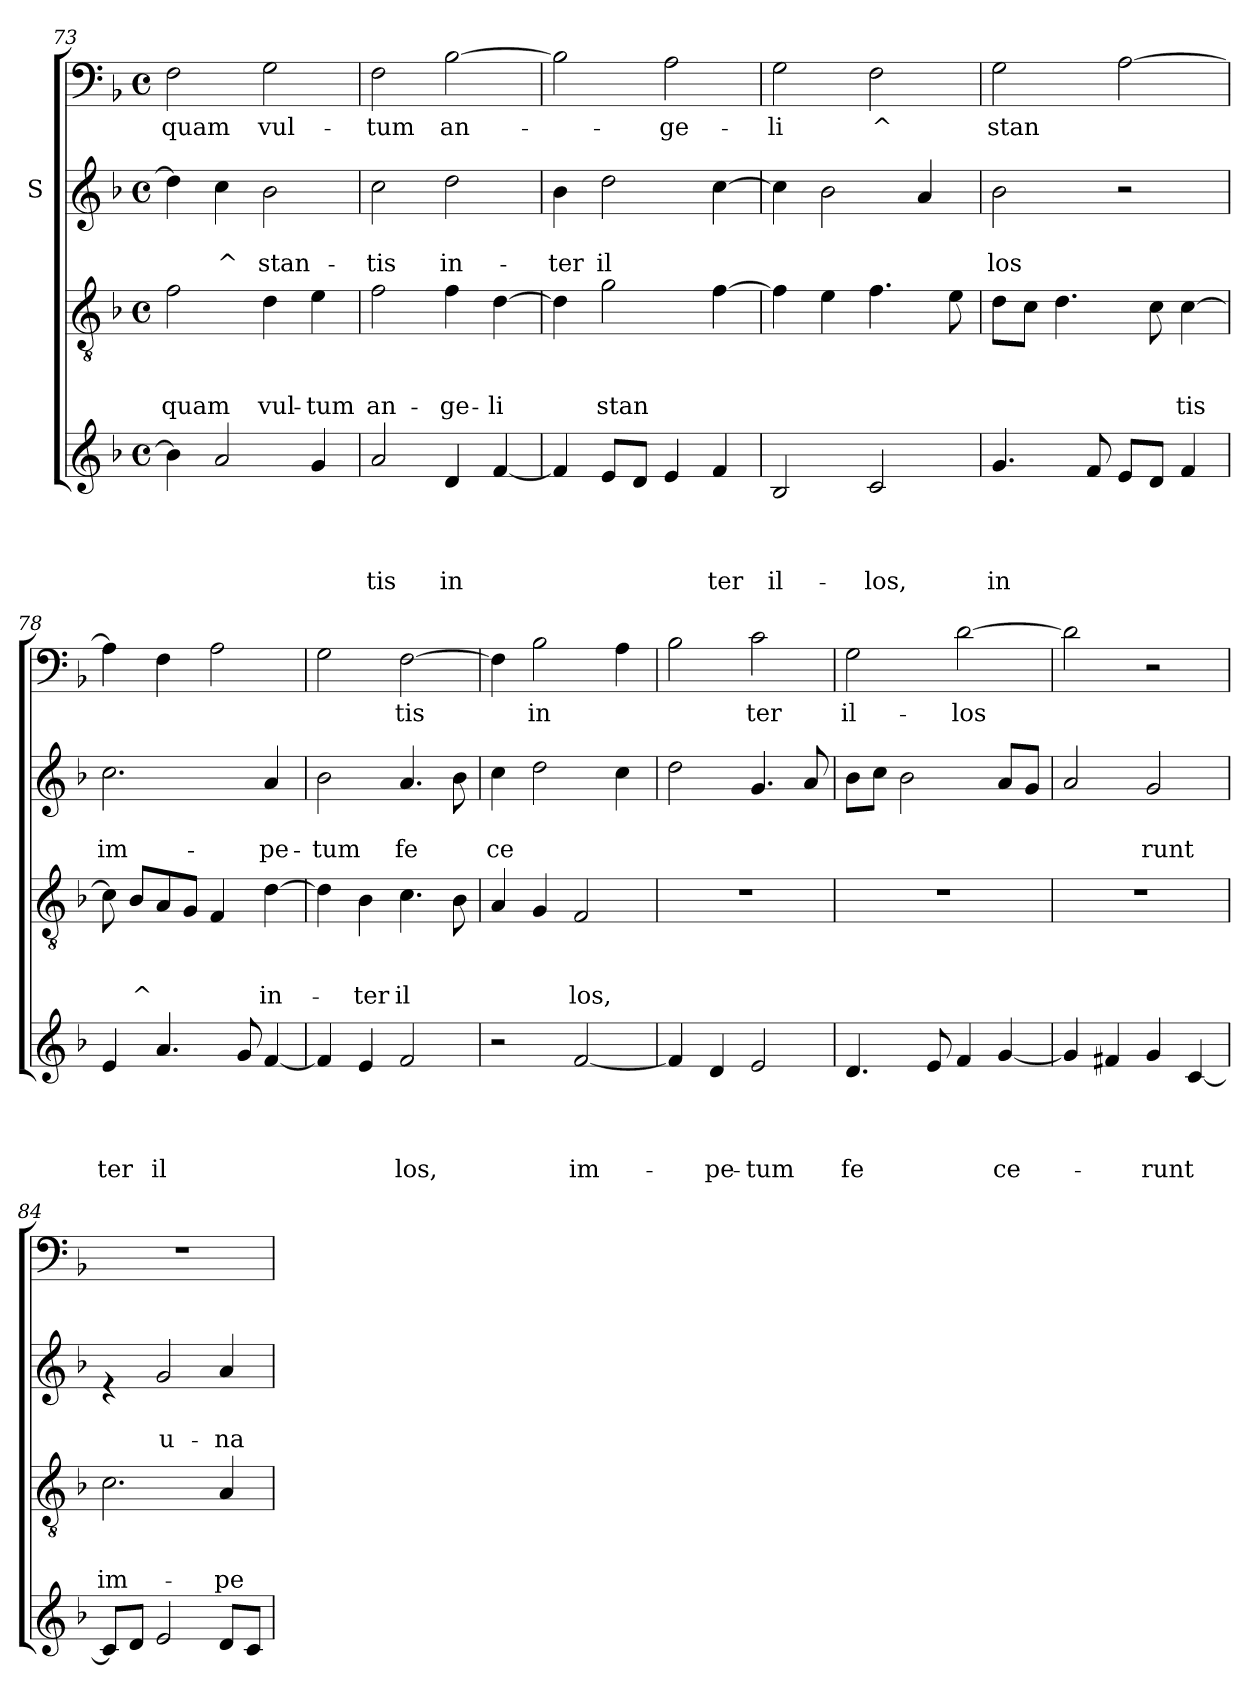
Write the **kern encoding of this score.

**kern	**text	**text	**text	**text	**kern	**text	**text	**text	**kern	**text	**text	**kern	**text
*part4	*part4	*part4	*part4	*part4	*part3	*part3	*part3	*part3	*part2	*part2	*part2	*part1	*part1
*staff4	*staff4	*staff4	*staff4	*staff4	*staff3	*staff3	*staff3	*staff3	*staff2	*staff2	*staff2	*staff1	*staff1
*	*	*	*	*	*	*	*	*	*I"S	*	*	*	*
*clefG2	*	*	*	*	*clefGv2	*	*	*	*clefG2	*	*	*clefF4	*
*k[b-]	*	*	*	*	*k[b-]	*	*	*	*k[b-]	*	*	*k[b-]	*
*F:	*	*	*	*	*F:	*	*	*	*F:	*	*	*F:	*
*M4/4	*	*	*	*	*M4/4	*	*	*	*M4/4	*	*	*M4/4	*
*met(c)	*	*	*	*	*met(c)	*	*	*	*met(c)	*	*	*met(c)	*
=73	=73	=73	=73	=73	=73	=73	=73	=73	=73	=73	=73	=73	=73
!	!	!	!	!	!	!	!	!LO:LY:b	!	!	!	!	!LO:LY:b
4b-\]	.	.	.	.	2f\	.	.	-quam	4dd\]	.	.	2F\	-quam
!	!	!	!	!	!	!	!	!	!	!	!LO:LY:b	!	!
2a/	.	.	.	.	.	.	.	.	4cc\	.	^	.	.
!	!	!	!	!	!	!	!	!LO:LY:b	!	!	!LO:LY:b	!	!LO:LY:b
.	.	.	.	.	4d\	.	.	vul-	2b-\	.	stan-	2G\	vul-
!	!	!	!	!	!	!	!	!LO:LY:b	!	!	!	!	!
4g/	.	.	.	.	4e\	.	.	-tum	.	.	.	.	.
=74	=74	=74	=74	=74	=74	=74	=74	=74	=74	=74	=74	=74	=74
!	!	!	!	!LO:LY:b	!	!	!	!LO:LY:b	!	!	!LO:LY:b	!	!LO:LY:b
2a/	.	.	.	-tis	2f\	.	.	an-	2cc\	.	-tis	2F\	-tum
!	!	!	!	!LO:LY:b	!	!	!	!LO:LY:b	!	!	!LO:LY:b	!	!LO:LY:b
4d/	.	.	.	in	4f\	.	.	-ge-	2dd\	.	in-	[>2B-\	an-
!	!	!	!	!	!	!	!	!LO:LY:b	!	!	!	!	!
[<4f/	.	.	.	.	[>4d\	.	.	-li	.	.	.	.	.
=75	=75	=75	=75	=75	=75	=75	=75	=75	=75	=75	=75	=75	=75
!	!	!	!	!	!	!	!	!	!	!	!LO:LY:b	!	!
4f/]	.	.	.	.	4d\]	.	.	.	4b-\	.	-ter	2B-\]	.
!	!	!	!	!	!	!	!	!LO:LY:b	!	!	!LO:LY:b	!	!
8e/L	.	.	.	.	2g\	.	.	stan	2dd\	.	il	.	.
8d/J	.	.	.	.	.	.	.	.	.	.	.	.	.
!	!	!	!	!	!	!	!	!	!	!	!	!	!LO:LY:b
4e/	.	.	.	.	.	.	.	.	.	.	.	2A\	-ge-
!	!	!	!	!LO:LY:b	!	!	!	!	!	!	!	!	!
4f/	.	.	.	ter	[>4f\	.	.	.	[>4cc\	.	.	.	.
=76	=76	=76	=76	=76	=76	=76	=76	=76	=76	=76	=76	=76	=76
!	!	!	!	!LO:LY:b	!	!	!	!	!	!	!	!	!LO:LY:b
2B-/	.	.	.	il-	4f\]	.	.	.	4cc\]	.	.	2G\	-li
.	.	.	.	.	4e\	.	.	.	2b-\	.	.	.	.
!	!	!	!	!LO:LY:b	!	!	!	!	!	!	!	!	!LO:LY:b
2c/	.	.	.	-los,	4.f\	.	.	.	.	.	.	2F\	^
.	.	.	.	.	.	.	.	.	4a/	.	.	.	.
.	.	.	.	.	8e\	.	.	.	.	.	.	.	.
!!LO:LB:g=z
=77	=77	=77	=77	=77	=77	=77	=77	=77	=77	=77	=77	=77	=77
!	!	!	!	!LO:LY:b	!	!	!	!	!	!	!LO:LY:b	!	!LO:LY:b
4.g/	.	.	.	in	8d\L	.	.	.	2b-\	.	los	2G\	stan
.	.	.	.	.	8c\J	.	.	.	.	.	.	.	.
.	.	.	.	.	4.d\	.	.	.	.	.	.	.	.
8f/	.	.	.	.	.	.	.	.	.	.	.	.	.
8e/L	.	.	.	.	.	.	.	.	2r	.	.	[>2A\	.
8d/J	.	.	.	.	8c\	.	.	.	.	.	.	.	.
!	!	!	!	!	!	!	!	!LO:LY:b	!	!	!	!	!
4f/	.	.	.	.	[>4c\	.	.	tis	.	.	.	.	.
=78	=78	=78	=78	=78	=78	=78	=78	=78	=78	=78	=78	=78	=78
!	!	!	!	!LO:LY:b	!	!	!	!	!	!	!LO:LY:b	!	!
4e/	.	.	.	ter	8c\]	.	.	.	2.cc\	.	im-	4A\]	.
!	!	!	!	!	!	!	!	!LO:LY:b	!	!	!	!	!
.	.	.	.	.	8B-/L	.	.	^	.	.	.	.	.
!	!	!	!	!LO:LY:b	!	!	!	!	!	!	!	!	!
4.a/	.	.	.	il	8A/	.	.	.	.	.	.	4F\	.
.	.	.	.	.	8G/J	.	.	.	.	.	.	.	.
.	.	.	.	.	4F/	.	.	.	.	.	.	2A\	.
8g/	.	.	.	.	.	.	.	.	.	.	.	.	.
!	!	!	!	!	!	!	!	!LO:LY:b	!	!	!LO:LY:b	!	!
[<4f/	.	.	.	.	[>4d\	.	.	in-	4a/	.	-pe-	.	.
=79	=79	=79	=79	=79	=79	=79	=79	=79	=79	=79	=79	=79	=79
!	!	!	!	!	!	!	!	!	!	!	!LO:LY:b	!	!
4f/]	.	.	.	.	4d\]	.	.	.	2b-\	.	-tum	2G\	.
!	!	!	!	!	!	!	!	!LO:LY:b	!	!	!	!	!
4e/	.	.	.	.	4B-\	.	.	-ter	.	.	.	.	.
!	!	!	!	!LO:LY:b	!	!	!	!LO:LY:b	!	!	!LO:LY:b	!	!LO:LY:b
2f/	.	.	.	los,	4.c\	.	.	il	4.a/	.	fe	[>2F\	tis
.	.	.	.	.	8B-\	.	.	.	8b-\	.	.	.	.
=80	=80	=80	=80	=80	=80	=80	=80	=80	=80	=80	=80	=80	=80
!	!	!	!	!	!	!	!	!	!	!	!LO:LY:b	!	!
2r	.	.	.	.	4A/	.	.	.	4cc\	.	ce	4F\]	.
!	!	!	!	!	!	!	!	!	!	!	!	!	!LO:LY:b
.	.	.	.	.	4G/	.	.	.	2dd\	.	.	2B-\	in
!	!	!	!	!LO:LY:b	!	!	!	!LO:LY:b	!	!	!	!	!
[<2f/	.	.	.	im-	2F/	.	.	los,	.	.	.	.	.
.	.	.	.	.	.	.	.	.	4cc\	.	.	4A\	.
=81	=81	=81	=81	=81	=81	=81	=81	=81	=81	=81	=81	=81	=81
4f/]	.	.	.	.	1r	.	.	.	2dd\	.	.	2B-\	.
!	!	!	!	!LO:LY:b	!	!	!	!	!	!	!	!	!
4d/	.	.	.	-pe-	.	.	.	.	.	.	.	.	.
!	!	!	!	!LO:LY:b	!	!	!	!	!	!	!	!	!LO:LY:b
2e/	.	.	.	-tum	.	.	.	.	4.g/	.	.	2c\	ter
.	.	.	.	.	.	.	.	.	8a/	.	.	.	.
=82	=82	=82	=82	=82	=82	=82	=82	=82	=82	=82	=82	=82	=82
!	!	!	!	!LO:LY:b	!	!	!	!	!	!	!	!	!LO:LY:b
4.d/	.	.	.	fe	1r	.	.	.	8b-\L	.	.	2G\	il-
.	.	.	.	.	.	.	.	.	8cc\J	.	.	.	.
.	.	.	.	.	.	.	.	.	2b-\	.	.	.	.
8e/	.	.	.	.	.	.	.	.	.	.	.	.	.
!	!	!	!	!	!	!	!	!	!	!	!	!	!LO:LY:b
4f/	.	.	.	.	.	.	.	.	.	.	.	[>2d\	-los
!	!	!	!	!LO:LY:b	!	!	!	!	!	!	!	!	!
[<4g/	.	.	.	ce-	.	.	.	.	8a/L	.	.	.	.
.	.	.	.	.	.	.	.	.	8g/J	.	.	.	.
!!LO:LB:g=z
=83	=83	=83	=83	=83	=83	=83	=83	=83	=83	=83	=83	=83	=83
4g/]	.	.	.	.	1r	.	.	.	2a/	.	.	2d\]	.
4f#X/	.	.	.	.	.	.	.	.	.	.	.	.	.
!	!	!	!	!LO:LY:b	!	!	!	!	!	!	!LO:LY:b	!	!
4g/	.	.	.	-runt	.	.	.	.	2g/	.	runt	2r	.
[<4c/	.	.	.	.	.	.	.	.	.	.	.	.	.
=84	=84	=84	=84	=84	=84	=84	=84	=84	=84	=84	=84	=84	=84
!	!	!	!	!	!	!	!	!LO:LY:b	!	!	!	!	!
8c/L]	.	.	.	.	2.c\	.	.	im-	4re	.	.	1r	.
8d/J	.	.	.	.	.	.	.	.	.	.	.	.	.
!	!	!	!	!	!	!	!	!	!	!	!LO:LY:b	!	!
2e/	.	.	.	.	.	.	.	.	2g/	.	u-	.	.
!	!	!	!	!	!	!	!	!LO:LY:b	!	!	!LO:LY:b	!	!
8d/L	.	.	.	.	4A/	.	.	-pe-	4a/	.	-na-	.	.
8c/J	.	.	.	.	.	.	.	.	.	.	.	.	.
=	=	=	=	=	=	=	=	=	=	=	=	=	=
*-	*-	*-	*-	*-	*-	*-	*-	*-	*-	*-	*-	*-	*-
